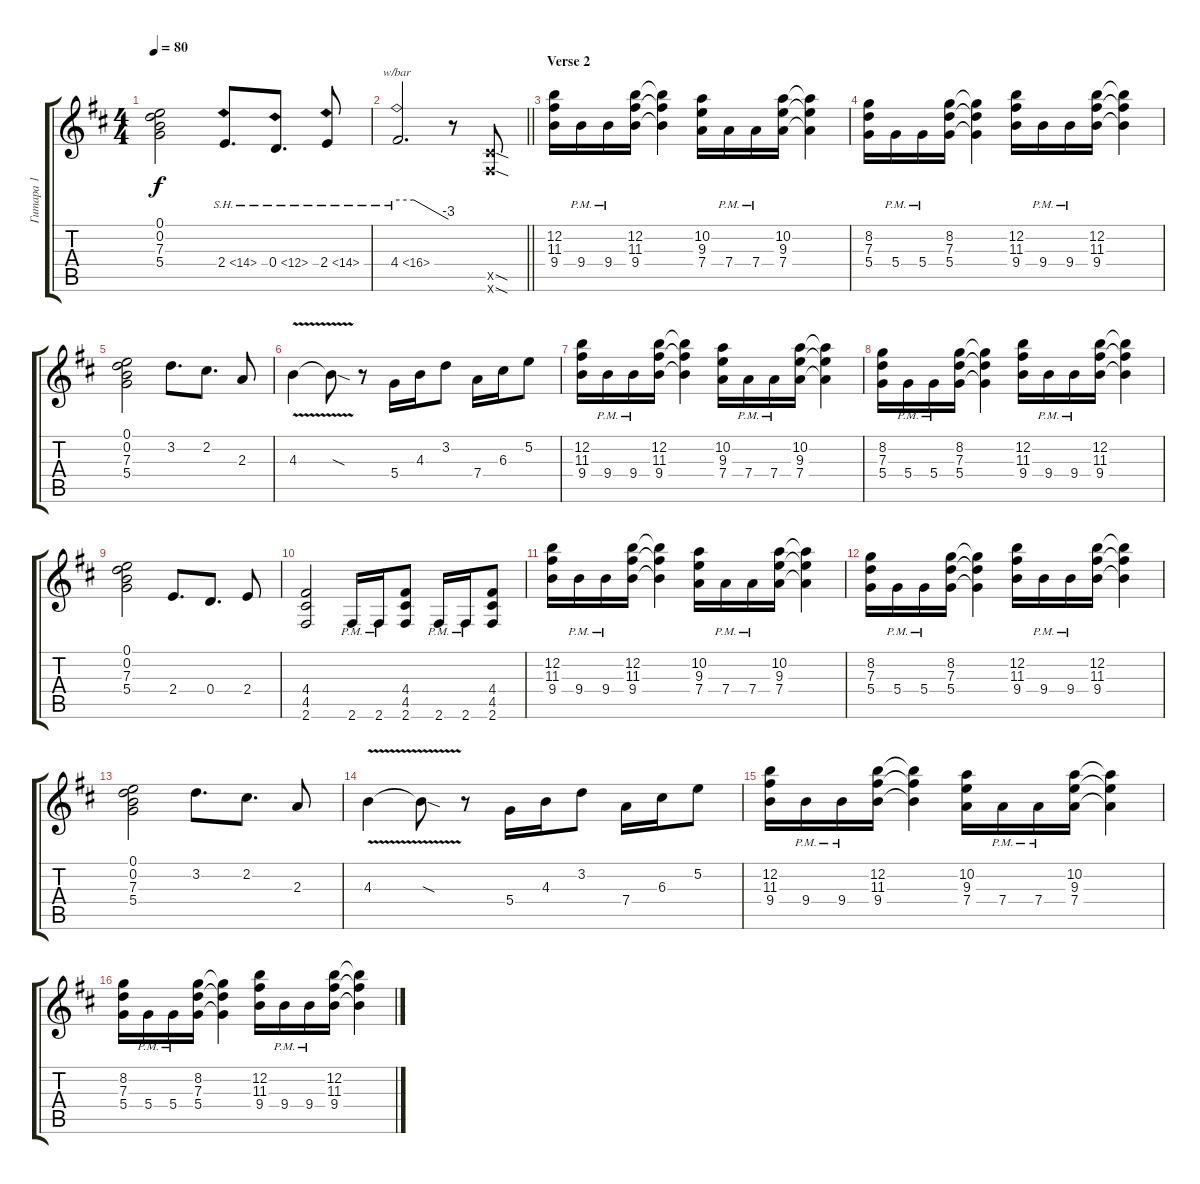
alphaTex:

\track ("Гитара 1" "Гитара 1") {instrument distortionguitar}
\staff {score tabs}
\tuning (E4 B3 G3 D3 A2 E2) {hide}
\ts (4 4)
\tempo 80
\clef g2
\ks bminor
(0.1 0.2 7.3 5.4).2{dy f} 2.4{sh 12}.8{d} 0.4{sh 12}.8{d} 2.4{sh 12}.8 |
\barLineRight lightlight
4.4{sh 12}.2{d tbe (custom default 0 0 20 0 60 -12)} r.8 (4.5{sod x} 2.6{sod x}).8 |
\section ("" "Verse 2")
(12.2 11.3 9.4).16 9.4{pm}.16 9.4{pm}.16 (12.2 11.3 9.4).16 (12.2{t} 11.3{t} 9.4{t}).4 (10.2 9.3 7.4).16 7.4{pm}.16 7.4{pm}.16 (10.2 9.3 7.4).16 (10.2{t} 9.3{t} 7.4{t}).4 |
(8.2 7.3 5.4).16 5.4{pm}.16 5.4{pm}.16 (8.2 7.3 5.4).16 (8.2{t} 7.3{t} 5.4{t}).4 (12.2 11.3 9.4).16 9.4{pm}.16 9.4{pm}.16 (12.2 11.3 9.4).16 (12.2{t} 11.3{t} 9.4{t}).4 |
(0.1 0.2 7.3 5.4).2 3.2.8{d} 2.2.8{d} 2.3.8 |
4.3{v}.4 4.3{sod t}.8 r.8 5.4.16 4.3.16 3.2.8 7.4.16 6.3.16 5.2.8 |
(12.2 11.3 9.4).16 9.4{pm}.16 9.4{pm}.16 (12.2 11.3 9.4).16 (12.2{t} 11.3{t} 9.4{t}).4 (10.2 9.3 7.4).16 7.4{pm}.16 7.4{pm}.16 (10.2 9.3 7.4).16 (10.2{t} 9.3{t} 7.4{t}).4 |
(8.2 7.3 5.4).16 5.4{pm}.16 5.4{pm}.16 (8.2 7.3 5.4).16 (8.2{t} 7.3{t} 5.4{t}).4 (12.2 11.3 9.4).16 9.4{pm}.16 9.4{pm}.16 (12.2 11.3 9.4).16 (12.2{t} 11.3{t} 9.4{t}).4 |
(0.1 0.2 7.3 5.4).2 2.4.8{d} 0.4.8{d} 2.4.8 |
(4.4 4.5 2.6).2 2.6{pm}.16 2.6{pm}.16 (4.4 4.5 2.6).8 2.6{pm}.16 2.6{pm}.16 (4.4 4.5 2.6).8 |
(12.2 11.3 9.4).16 9.4{pm}.16 9.4{pm}.16 (12.2 11.3 9.4).16 (12.2{t} 11.3{t} 9.4{t}).4 (10.2 9.3 7.4).16 7.4{pm}.16 7.4{pm}.16 (10.2 9.3 7.4).16 (10.2{t} 9.3{t} 7.4{t}).4 |
(8.2 7.3 5.4).16 5.4{pm}.16 5.4{pm}.16 (8.2 7.3 5.4).16 (8.2{t} 7.3{t} 5.4{t}).4 (12.2 11.3 9.4).16 9.4{pm}.16 9.4{pm}.16 (12.2 11.3 9.4).16 (12.2{t} 11.3{t} 9.4{t}).4 |
(0.1 0.2 7.3 5.4).2 3.2.8{d} 2.2.8{d} 2.3.8 |
4.3{v}.4 4.3{sod t}.8 r.8 5.4.16 4.3.16 3.2.8 7.4.16 6.3.16 5.2.8 |
(12.2 11.3 9.4).16 9.4{pm}.16 9.4{pm}.16 (12.2 11.3 9.4).16 (12.2{t} 11.3{t} 9.4{t}).4 (10.2 9.3 7.4).16 7.4{pm}.16 7.4{pm}.16 (10.2 9.3 7.4).16 (10.2{t} 9.3{t} 7.4{t}).4 |
(8.2 7.3 5.4).16 5.4{pm}.16 5.4{pm}.16 (8.2 7.3 5.4).16 (8.2{t} 7.3{t} 5.4{t}).4 (12.2 11.3 9.4).16 9.4{pm}.16 9.4{pm}.16 (12.2 11.3 9.4).16 (12.2{t} 11.3{t} 9.4{t}).4
